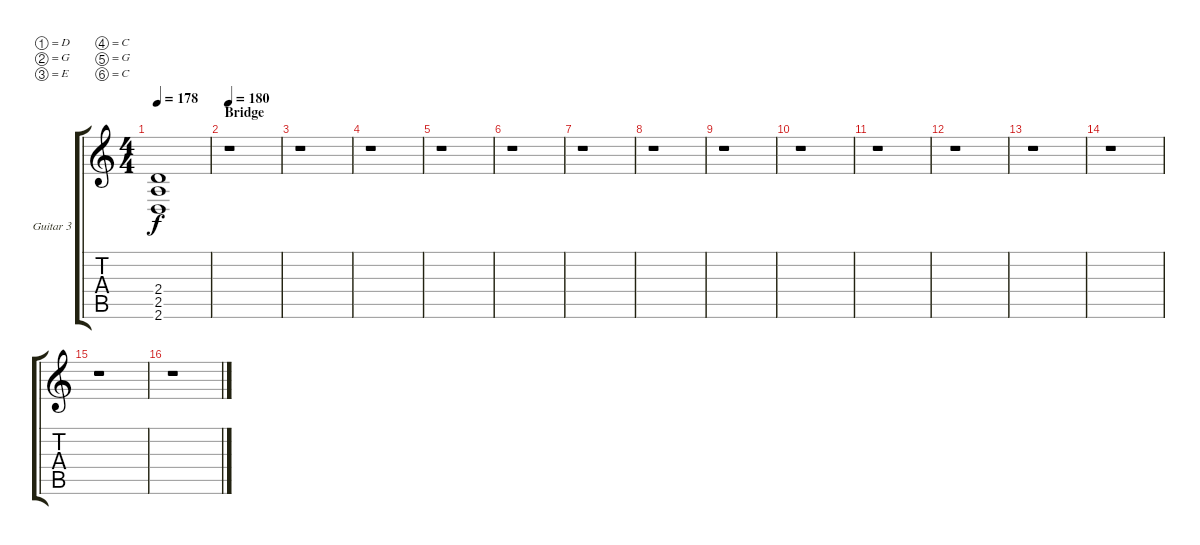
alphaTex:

\bracketExtendMode groupsimilarinstruments
\firstSystemTrackNameOrientation horizontal
\otherSystemsTrackNameOrientation horizontal
\track ("Additionnal Guitar 1" "Guitar 3") {instrument distortionguitar}
\staff {score tabs}
\tuning (D4 G3 E3 C3 G2 C2)
\ts (4 4)
\tempo 178
\clef g2
\scale
0.333333
\ks c
(2.5 2.6 2.4).1{dy f} |
\section ("" "Bridge")
\tempo 180
\scale
0.333333 r.1 |
\scale
0.333333 r.1 |
\scale
0.333333 r.1 |
\scale
0.333333 r.1 |
\scale
0.333333 r.1 |
\scale
0.333333 r.1 |
\scale
0.333333 r.1 |
\scale
0.333333 r.1 |
\scale
0.333333 r.1 |
\scale
0.333333 r.1 |
\scale
0.333333 r.1 |
\scale
0.333333 r.1 |
\scale
0.333333 r.1 |
\scale
0.333333 r.1 |
\scale
0.333333 r.1
